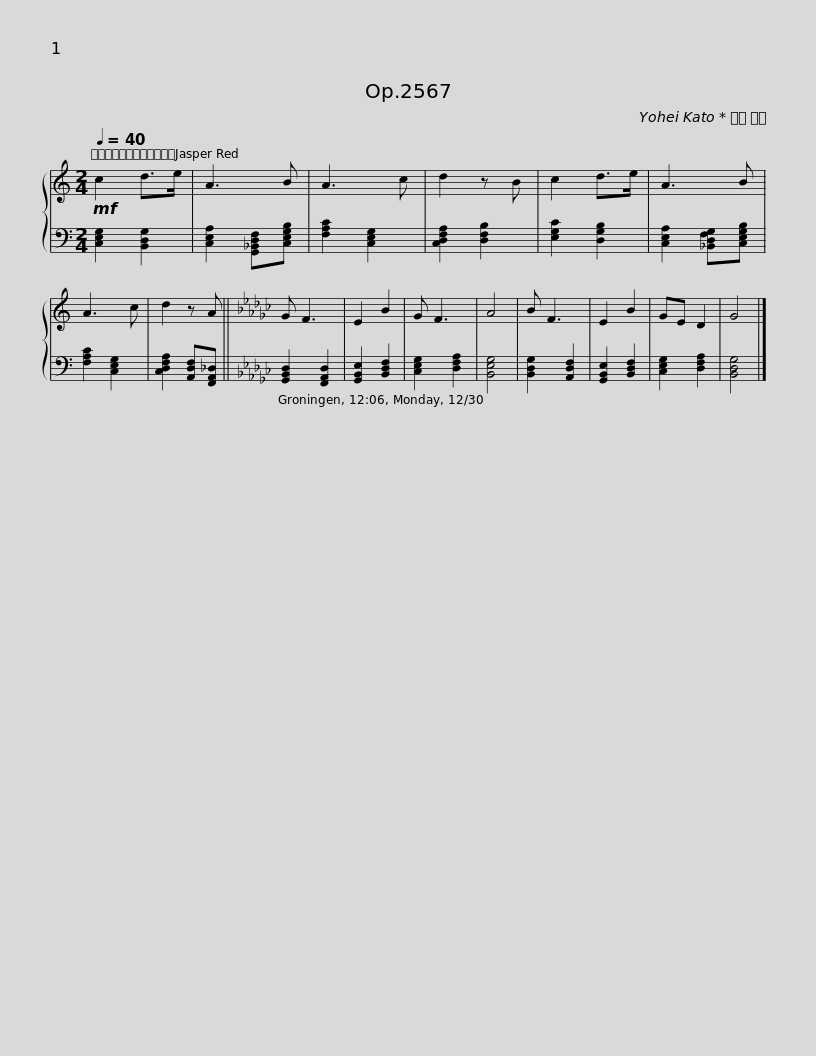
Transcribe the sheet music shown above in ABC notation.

X:1
%%score { 1 | 2 }
L:1/8
Q:1/4=40
M:2/4
I:linebreak $
K:C
V:1 treble
V:2 bass
V:1
!mf! c2 d>e | A3 B | A3 c | d2 z B | c2 d>e | %5
 A3 B | A3 c | d2 z A ||$[K:Gb] G F3 | E2 B2 | %10
 G F3 | A4 | B F3 | E2 B2 | GE D2 | %15
 G4 |] %16
V:2
 [C,E,G,]2 [B,,D,G,]2 | [C,E,A,]2 [G,,_B,,D,F,][C,E,G,B,] | [F,A,C]2 [C,E,G,]2 | [C,D,F,A,]2 [D,F,B,]2 | [E,G,C]2 [D,G,B,]2 | %5
 [C,E,A,]2 [_B,,D,F,G,][C,E,G,B,] | [F,A,C]2 [C,E,G,]2 | [C,D,F,A,]2 [A,,D,F,][F,,A,,_D,] ||$[K:Gb] [G,,B,,D,]2 [F,,A,,D,]2 | [G,,B,,E,]2 [B,,D,F,]2 | %10
 [C,E,G,]2 [D,F,A,]2 | [B,,E,G,]4 | [B,,D,G,]2 [A,,D,F,]2 | [G,,B,,E,]2 [B,,D,F,]2 | [C,E,G,]2 [D,F,A,]2 | %15
 [B,,D,G,]4 |] %16
